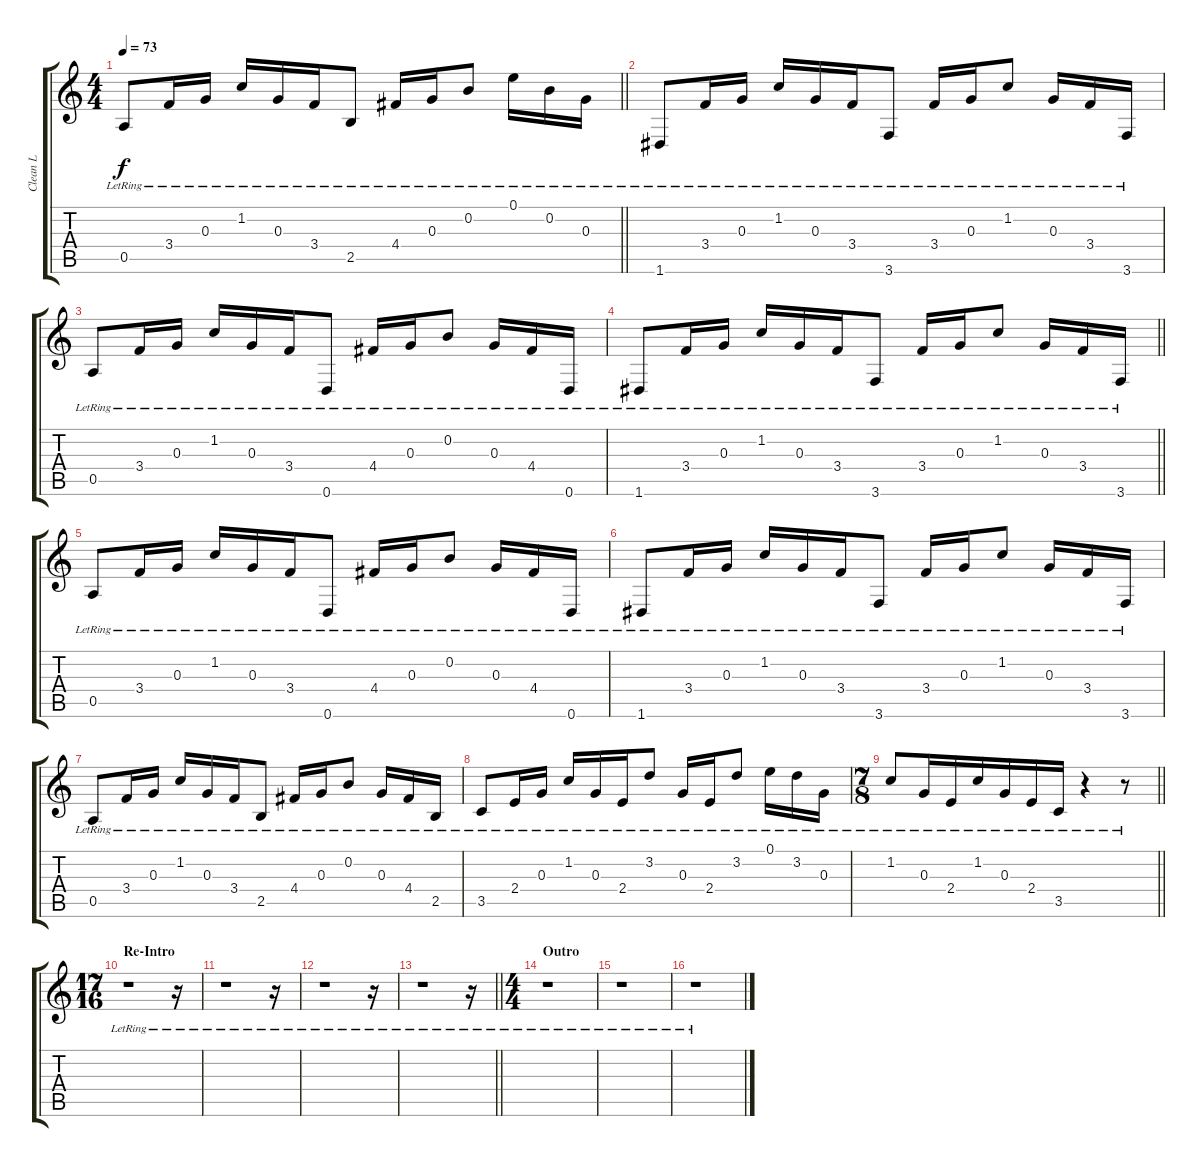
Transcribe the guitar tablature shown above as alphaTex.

\track ("Clean L" "Clean L") {instrument electricguitarclean}
\staff {score tabs}
\tuning (E4 B3 G3 D3 A2 D2) {hide}
\ts (4 4)
\tempo 73
\clef g2
\barLineRight lightlight
\ks c
0.5{lr}.8{dy f} 3.4{lr}.16 0.3{lr}.16 1.2{lr}.16 0.3{lr}.16 3.4{lr}.16 2.5{lr}.8 4.4{lr}.16 0.3{lr}.16 0.2{lr}.8 0.1{lr}.16 0.2{lr}.16 0.3{lr}.16 |
1.6{lr}.8 3.4{lr}.16 0.3{lr}.16 1.2{lr}.16 0.3{lr}.16 3.4{lr}.16 3.6{lr}.8 3.4{lr}.16 0.3{lr}.16 1.2{lr}.8 0.3{lr}.16 3.4{lr}.16 3.6{lr}.16 |
0.5{lr}.8 3.4{lr}.16 0.3{lr}.16 1.2{lr}.16 0.3{lr}.16 3.4{lr}.16 0.6{lr}.8 4.4{lr}.16 0.3{lr}.16 0.2{lr}.8 0.3{lr}.16 4.4{lr}.16 0.6{lr}.16 |
\barLineRight lightlight
1.6{lr}.8 3.4{lr}.16 0.3{lr}.16 1.2{lr}.16 0.3{lr}.16 3.4{lr}.16 3.6{lr}.8 3.4{lr}.16 0.3{lr}.16 1.2{lr}.8 0.3{lr}.16 3.4{lr}.16 3.6{lr}.16 |
0.5{lr}.8 3.4{lr}.16 0.3{lr}.16 1.2{lr}.16 0.3{lr}.16 3.4{lr}.16 0.6{lr}.8 4.4{lr}.16 0.3{lr}.16 0.2{lr}.8 0.3{lr}.16 4.4{lr}.16 0.6{lr}.16 |
1.6{lr}.8 3.4{lr}.16 0.3{lr}.16 1.2{lr}.16 0.3{lr}.16 3.4{lr}.16 3.6{lr}.8 3.4{lr}.16 0.3{lr}.16 1.2{lr}.8 0.3{lr}.16 3.4{lr}.16 3.6{lr}.16 |
0.5{lr}.8 3.4{lr}.16 0.3{lr}.16 1.2{lr}.16 0.3{lr}.16 3.4{lr}.16 2.5{lr}.8 4.4{lr}.16 0.3{lr}.16 0.2{lr}.8 0.3{lr}.16 4.4{lr}.16 2.5{lr}.16 |
3.5{lr}.8 2.4{lr}.16 0.3{lr}.16 1.2{lr}.16 0.3{lr}.16 2.4{lr}.16 3.2{lr}.8 0.3{lr}.16 2.4{lr}.16 3.2{lr}.8 0.1{lr}.16 3.2{lr}.16 0.3{lr}.16 |
\ts (7 8)
\barLineRight lightlight
1.2{lr}.8 0.3{lr}.16 2.4{lr}.16 1.2{lr}.16 0.3{lr}.16 2.4{lr}.16 3.5{lr}.16 r.4 r.8 |
\ts (17 16)
\section ("" "Re-Intro")
r.1 r.16 |
r.1 r.16 |
r.1 r.16 |
\barLineRight lightlight
r.1 r.16 |
\ts (4 4)
\section ("" "Outro")
r.1 |
r.1 |
r.1
